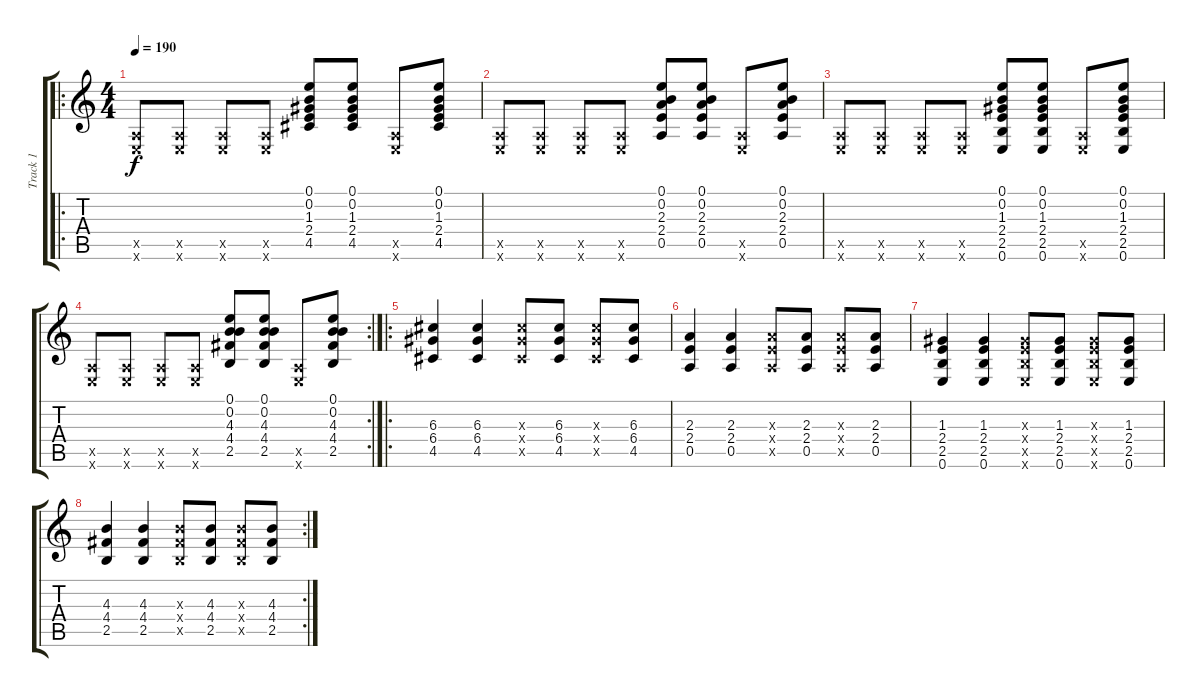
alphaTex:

\track ("Track 1" "Track 1") {instrument acousticguitarnylon}
\staff {score tabs}
\tuning (E4 B3 G3 D3 A2 E2) {hide}
\ro
\ts (4 4)
\tempo 190
\clef g2
\ks c
(0.5{x} 0.6{x}).8{dy f} (0.5{x} 0.6{x}).8 (0.5{x} 0.6{x}).8 (0.5{x} 0.6{x}).8 (0.1 0.2 1.3 2.4 4.5).8 (0.1 0.2 1.3 2.4 4.5).8 (0.5{x} 0.6{x}).8 (0.1 0.2 1.3 2.4 4.5).8 |
(0.5{x} 0.6{x}).8 (0.5{x} 0.6{x}).8 (0.5{x} 0.6{x}).8 (0.5{x} 0.6{x}).8 (0.1 0.2 2.3 2.4 0.5).8 (0.1 0.2 2.3 2.4 0.5).8 (0.5{x} 0.6{x}).8 (0.1 0.2 2.3 2.4 0.5).8 |
(0.5{x} 0.6{x}).8 (0.5{x} 0.6{x}).8 (0.5{x} 0.6{x}).8 (0.5{x} 0.6{x}).8 (0.1 0.2 1.3 2.4 2.5 0.6).8 (0.1 0.2 1.3 2.4 2.5 0.6).8 (0.5{x} 0.6{x}).8 (0.1 0.2 1.3 2.4 2.5 0.6).8 |
\rc 2
(0.5{x} 0.6{x}).8 (0.5{x} 0.6{x}).8 (0.5{x} 0.6{x}).8 (0.5{x} 0.6{x}).8 (0.1 0.2 4.3 4.4 2.5).8 (0.1 0.2 4.3 4.4 2.5).8 (0.5{x} 0.6{x}).8 (0.1 0.2 4.3 4.4 2.5).8 |
\ro
(6.3 6.4 4.5).4{instrument distortionguitar} (6.3 6.4 4.5).4 (6.3{x} 6.4{x} 4.5{x}).8 (6.3 6.4 4.5).8 (6.3{x} 6.4{x} 4.5{x}).8 (6.3 6.4 4.5).8 |
(2.3 2.4 0.5).4 (2.3 2.4 0.5).4 (2.3{x} 2.4{x} 0.5{x}).8 (2.3 2.4 0.5).8 (2.3{x} 2.4{x} 0.5{x}).8 (2.3 2.4 0.5).8 |
(1.3 2.4 2.5 0.6).4 (1.3 2.4 2.5 0.6).4 (1.3{x} 2.4{x} 2.5{x} 0.6{x}).8 (1.3 2.4 2.5 0.6).8 (1.3{x} 2.4{x} 2.5{x} 0.6{x}).8 (1.3 2.4 2.5 0.6).8 |
\rc 2
(4.3 4.4 2.5).4 (4.3 4.4 2.5).4 (4.3{x} 4.4{x} 2.5{x}).8 (4.3 4.4 2.5).8 (4.3{x} 4.4{x} 2.5{x}).8 (4.3 4.4 2.5).8
